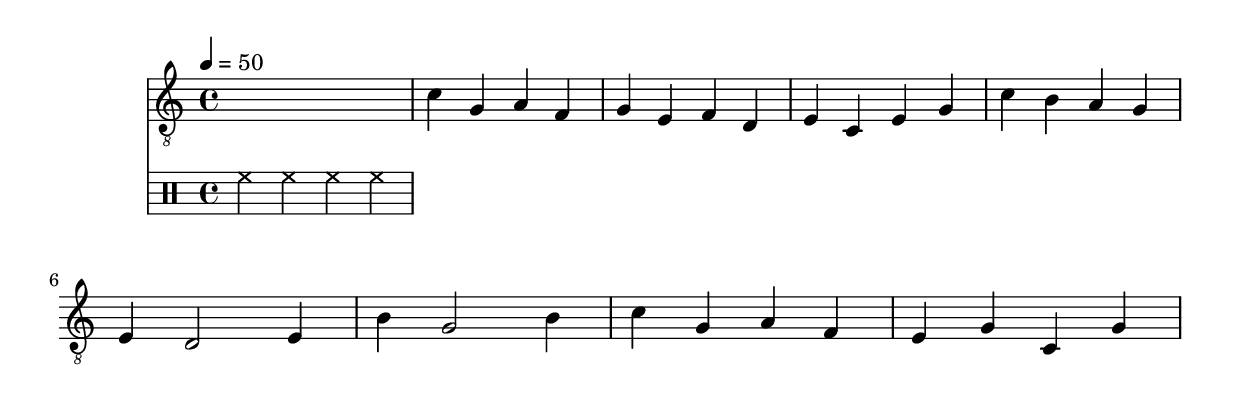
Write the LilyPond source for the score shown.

\header { tagline = ##f }\paper {

scoreTitleMarkup = ##f

bookTitleMarkup = ##f

evenHeaderMarkup = ##f

oddHeaderMarkup = ##f

evenFooterMarkup = ##f

oddFooterMarkup = ##f
}
\version "2.20.0"

symbols =  {
  \time 4/4
  \tempo 4 = 50

  \drums { hh4 hh hh hh }

  % 1
  c'4 g a f
  g4 e f d
  e4 c e g 
  c'4 b a g \break
  
  % 4
  e4 d2 e4
  b4 g2 b4
  c'4 g a f
  e4 g c g \break
}

\score {
  <<
    \new Staff \with {midiInstrument = "acoustic guitar (nylon)"} {
      \clef "G_8"
      \symbols
    }
  >>

  \midi { }
  \layout { }
}
